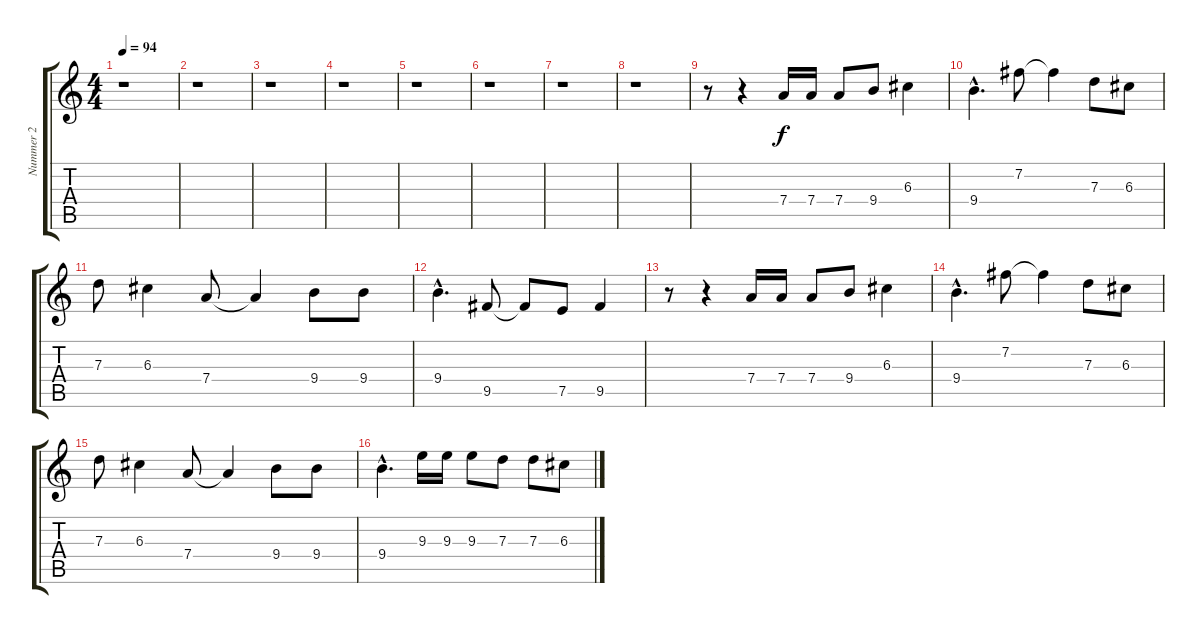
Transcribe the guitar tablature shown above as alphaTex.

\track ("Nummer 2" "Nummer 2") {instrument electricguitarclean}
\staff {score tabs}
\tuning (E4 B3 G3 D3 A2 E2) {hide}
\ts (4 4)
\tempo 94
\clef g2
\ks c
r.1{dy f} |
r.1 |
r.1 |
r.1 |
r.1 |
r.1 |
r.1 |
r.1 |
r.8 r.4 7.4.16 7.4.16 7.4.8 9.4.8 6.3.4 |
9.4{hac}.4{d} 7.2.8 7.2{t}.4 7.3.8 6.3.8 |
7.3.8 6.3.4 7.4.8 7.4{t}.4 9.4.8 9.4.8 |
9.4{hac}.4{d} 9.5.8 9.5{t}.8 7.5.8 9.5.4 |
r.8 r.4 7.4.16 7.4.16 7.4.8 9.4.8 6.3.4 |
9.4{hac}.4{d} 7.2.8 7.2{t}.4 7.3.8 6.3.8 |
7.3.8 6.3.4 7.4.8 7.4{t}.4 9.4.8 9.4.8 |
9.4{hac}.4{d} 9.3.16 9.3.16 9.3.8 7.3.8 7.3.8 6.3.8
